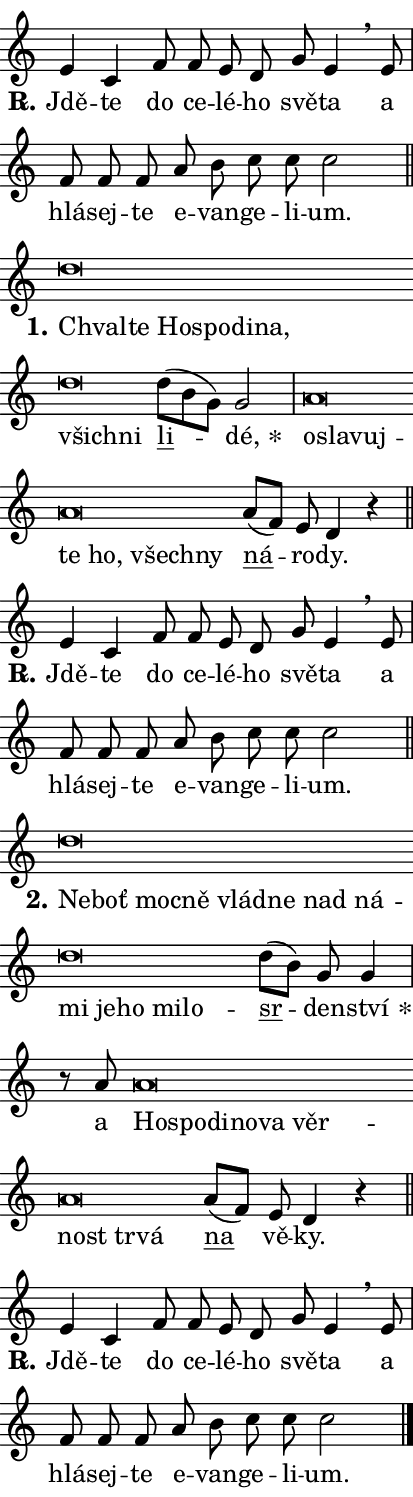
\version "2.22.1"
\header { tagline = "" }
\paper {
  indent = 0\cm
  top-margin = 0\cm
  right-margin = 0\cm
  bottom-margin = 0\cm
  left-margin = 0\cm
  paper-width = 7\cm
  page-breaking = #ly:one-page-breaking
  system-system-spacing.basic-distance = #11
  score-system-spacing.basic-distance = #11
  ragged-last = ##f
}


%% Author: Thomas Morley
%% https://lists.gnu.org/archive/html/lilypond-user/2020-05/msg00002.html
#(define (line-position grob)
"Returns position of @var[grob} in current system:
   @code{'start}, if at first time-step
   @code{'end}, if at last time-step
   @code{'middle} otherwise
"
  (let* ((col (ly:item-get-column grob))
         (ln (ly:grob-object col 'left-neighbor))
         (rn (ly:grob-object col 'right-neighbor))
         (col-to-check-left (if (ly:grob? ln) ln col))
         (col-to-check-right (if (ly:grob? rn) rn col))
         (break-dir-left
           (and
             (ly:grob-property col-to-check-left 'non-musical #f)
             (ly:item-break-dir col-to-check-left)))
         (break-dir-right
           (and
             (ly:grob-property col-to-check-right 'non-musical #f)
             (ly:item-break-dir col-to-check-right))))
        (cond ((eqv? 1 break-dir-left) 'start)
              ((eqv? -1 break-dir-right) 'end)
              (else 'middle))))

#(define (tranparent-at-line-position vctor)
  (lambda (grob)
  "Relying on @code{line-position} select the relevant enry from @var{vctor}.
Used to determine transparency,"
    (case (line-position grob)
      ((end) (not (vector-ref vctor 0)))
      ((middle) (not (vector-ref vctor 1)))
      ((start) (not (vector-ref vctor 2))))))

noteHeadBreakVisibility =
#(define-music-function (break-visibility)(vector?)
"Makes @code{NoteHead}s transparent relying on @var{break-visibility}"
#{
  \override NoteHead.transparent =
    #(tranparent-at-line-position break-visibility)
#})

#(define delete-ledgers-for-transparent-note-heads
  (lambda (grob)
    "Reads whether a @code{NoteHead} is transparent.
If so this @code{NoteHead} is removed from @code{'note-heads} from
@var{grob}, which is supposed to be @code{LedgerLineSpanner}.
As a result ledgers are not printed for this @code{NoteHead}"
    (let* ((nhds-array (ly:grob-object grob 'note-heads))
           (nhds-list
             (if (ly:grob-array? nhds-array)
                 (ly:grob-array->list nhds-array)
                 '()))
           ;; Relies on the transparent-property being done before
           ;; Staff.LedgerLineSpanner.after-line-breaking is executed.
           ;; This is fragile ...
           (to-keep
             (remove
               (lambda (nhd)
                 (ly:grob-property nhd 'transparent #f))
               nhds-list)))
      ;; TODO find a better method to iterate over grob-arrays, similiar
      ;; to filter/remove etc for lists
      ;; For now rebuilt from scratch
      (set! (ly:grob-object grob 'note-heads)  '())
      (for-each
        (lambda (nhd)
          (ly:pointer-group-interface::add-grob grob 'note-heads nhd))
        to-keep))))

hideNotes = {
  \noteHeadBreakVisibility #begin-of-line-visible
}
unHideNotes = {
  \noteHeadBreakVisibility #all-visible
}

% work-around for resetting accidentals
% https://lilypond.org/doc/v2.23/Documentation/notation/displaying-rhythms#unmetered-music
cadenzaMeasure = {
  \cadenzaOff
  \partial 1024 s1024
  \cadenzaOn
}

#(define-markup-command (accent layout props text) (markup?)
  "Underline accented syllable"
  (interpret-markup layout props
    #{\markup \override #'(offset . 4.3) \underline { #text }#}))

responsum = \markup \concat {
  "R" \hspace #-1.05 \path #0.1 #'((moveto 0 0.07) (lineto 0.9 0.8)) \hspace #0.05 "."
}

\layout {
    \context {
        \Staff
        \remove "Time_signature_engraver"
        \override LedgerLineSpanner.after-line-breaking = #delete-ledgers-for-transparent-note-heads
    }
    \context {
        \Voice {
            \override NoteHead.output-attributes = #'((class . "notehead"))
            \override Hairpin.height = #0.55
        }
    }
    \context {
        \Lyrics {
            \override StanzaNumber.output-attributes = #'((class . "stanzanumber"))
            \override LyricSpace.minimum-distance = #0.9
            \override LyricText.font-name = #"TeX Gyre Schola"
            \override LyricText.font-size = 1
            \override StanzaNumber.font-name = #"TeX Gyre Schola Bold"
            \override StanzaNumber.font-size = 1
        }
    }
}

% magnetic-lyrics.ily
%
%   written by
%     Jean Abou Samra <jean@abou-samra.fr>
%     Werner Lemberg <wl@gnu.org>
%
%   adapted by
%     Jiri Hon <jiri.hon@gmail.com>
%
% Version 2022-Apr-15

% https://www.mail-archive.com/lilypond-user@gnu.org/msg149350.html

#(define (Left_hyphen_pointer_engraver context)
   "Collect syllable-hyphen-syllable occurrences in lyrics and store
them in properties.  This engraver only looks to the left.  For
example, if the lyrics input is @code{foo -- bar}, it does the
following.

@itemize @bullet
@item
Set the @code{text} property of the @code{LyricHyphen} grob between
@q{foo} and @q{bar} to @code{foo}.

@item
Set the @code{left-hyphen} property of the @code{LyricText} grob with
text @q{foo} to the @code{LyricHyphen} grob between @q{foo} and
@q{bar}.
@end itemize

Use this auxiliary engraver in combination with the
@code{lyric-@/text::@/apply-@/magnetic-@/offset!} hook."
   (let ((hyphen #f)
         (text #f))
     (make-engraver
      (acknowledgers
       ((lyric-syllable-interface engraver grob source-engraver)
        (set! text grob)))
      (end-acknowledgers
       ((lyric-hyphen-interface engraver grob source-engraver)
        ;(when (not (grob::has-interface grob 'lyric-space-interface))
          (set! hyphen grob)));)
      ((stop-translation-timestep engraver)
       (when (and text hyphen)
         (ly:grob-set-object! text 'left-hyphen hyphen))
       (set! text #f)
       (set! hyphen #f)))))

#(define (lyric-text::apply-magnetic-offset! grob)
   "If the space between two syllables is less than the value in
property @code{LyricText@/.details@/.squash-threshold}, move the right
syllable to the left so that it gets concatenated with the left
syllable.

Use this function as a hook for
@code{LyricText@/.after-@/line-@/breaking} if the
@code{Left_@/hyphen_@/pointer_@/engraver} is active."
   (let ((hyphen (ly:grob-object grob 'left-hyphen #f)))
     (when hyphen
       (let ((left-text (ly:spanner-bound hyphen LEFT)))
         (when (grob::has-interface left-text 'lyric-syllable-interface)
           (let* ((common (ly:grob-common-refpoint grob left-text X))
                  (this-x-ext (ly:grob-extent grob common X))
                  (left-x-ext
                   (begin
                     ;; Trigger magnetism for left-text.
                     (ly:grob-property left-text 'after-line-breaking)
                     (ly:grob-extent left-text common X)))
                  ;; `delta` is the gap width between two syllables.
                  (delta (- (interval-start this-x-ext)
                            (interval-end left-x-ext)))
                  (details (ly:grob-property grob 'details))
                  (threshold (assoc-get 'squash-threshold details 0.2)))
             (when (< delta threshold)
               (let* (;; We have to manipulate the input text so that
                      ;; ligatures crossing syllable boundaries are not
                      ;; disabled.  For languages based on the Latin
                      ;; script this is essentially a beautification.
                      ;; However, for non-Western scripts it can be a
                      ;; necessity.
                      (lt (ly:grob-property left-text 'text))
                      (rt (ly:grob-property grob 'text))
                      (is-space (grob::has-interface hyphen 'lyric-space-interface))
                      (space (if is-space " " ""))
                      (space-markup (grob-interpret-markup grob " "))
                      (space-size (interval-length (ly:stencil-extent space-markup X)))
                      (extra-delta (if is-space space-size 0))
                      ;; Append new syllable.
                      (ltrt-space (if (and (string? lt) (string? rt))
                                (string-append lt space rt)
                                (make-concat-markup (list lt space rt))))
                      ;; Right-align `ltrt` to the right side.
                      (ltrt-space-markup (grob-interpret-markup
                               grob
                               (make-translate-markup
                                (cons (interval-length this-x-ext) 0)
                                (make-right-align-markup ltrt-space)))))
                 (begin
                   ;; Don't print `left-text`.
                   (ly:grob-set-property! left-text 'stencil #f)
                   ;; Set text and stencil (which holds all collected
                   ;; syllables so far) and shift it to the left.
                   (ly:grob-set-property! grob 'text ltrt-space)
                   (ly:grob-set-property! grob 'stencil ltrt-space-markup)
                   (ly:grob-translate-axis! grob (- (- delta extra-delta)) X))))))))))


#(define (lyric-hyphen::displace-bounds-first grob)
   ;; Make very sure this callback isn't triggered too early.
   (let ((left (ly:spanner-bound grob LEFT))
         (right (ly:spanner-bound grob RIGHT)))
     (ly:grob-property left 'after-line-breaking)
     (ly:grob-property right 'after-line-breaking)
     (ly:lyric-hyphen::print grob)))

squashThreshold = #0.4

\layout {
  \context {
    \Lyrics
    \consists #Left_hyphen_pointer_engraver
    \override LyricText.after-line-breaking =
      #lyric-text::apply-magnetic-offset!
    \override LyricHyphen.stencil = #lyric-hyphen::displace-bounds-first
    \override LyricText.details.squash-threshold = \squashThreshold
    \override LyricHyphen.minimum-distance = 0
    \override LyricHyphen.minimum-length = \squashThreshold
  }
}

squash = \override LyricText.details.squash-threshold = 9999
unSquash = \override LyricText.details.squash-threshold = \squashThreshold

left = \override LyricText.self-alignment-X = #LEFT
unLeft = \revert LyricText.self-alignment-X

starOffset = #(lambda (grob) 
                (let ((x_offset (ly:self-alignment-interface::aligned-on-x-parent grob)))
                  (if (= x_offset 0) 0 (+ x_offset 1.2))))

star = #(define-music-function (syllable)(string?)
"Append star separator at the end of a syllable"
#{
  \once \override LyricText.X-offset = #starOffset
  \lyricmode { \markup {
    #syllable
    \override #'((font-name . "TeX Gyre Schola Bold")) \hspace #0.2 \lower #0.65 \larger "*"
  } }
#})

starAccent = #(define-music-function (syllable)(string?)
"Append star separator at the end of a syllable and make accent"
#{
  \once \override LyricText.X-offset = #starOffset
  \lyricmode { \markup {
    \accent #syllable
    \override #'((font-name . "TeX Gyre Schola Bold")) \hspace #0.2 \lower #0.65 \larger "*"
  } }
#})

breath = #(define-music-function (syllable)(string?)
"Append breathing indicator at the end of a syllable"
#{
  \lyricmode { \markup { #syllable "+" } }
#})

optionalBreath = #(define-music-function (syllable)(string?)
"Append optional breathing indicator at the end of a syllable"
#{
  \lyricmode { \markup { #syllable "(+)" } }
#})


\score {
    <<
        \new Voice = "melody" { \cadenzaOn \key c \major \relative { e'4 c f8 f e d \bar "" g e4 \breathe e8 \cadenzaMeasure \bar "|" f f f \bar "" a b c c c2 \cadenzaMeasure \bar "||" \break }
\relative { d''\breve*1/16 \hideNotes \breve*1/16 \bar "" \breve*1/16 \bar "" \breve*1/16 \bar "" \breve*1/16 \bar "" \breve*1/16 \bar "" \breve*1/16 \breve*1/16 \bar "" \unHideNotes \bar "" d8[( b g)] g2 \cadenzaMeasure \bar "|" a\breve*1/16 \hideNotes \breve*1/16 \bar "" \breve*1/16 \bar "" \breve*1/16 \bar "" \breve*1/16 \bar "" \breve*1/16 \breve*1/16 \bar "" \unHideNotes \bar "" a8[( f)] e d4 r \cadenzaMeasure \bar "||" \break }
\relative { e'4 c f8 f e d \bar "" g e4 \breathe e8 \cadenzaMeasure \bar "|" f f f \bar "" a b c c c2 \cadenzaMeasure \bar "||" \break }
\relative { d''\breve*1/16 \hideNotes \breve*1/16 \bar "" \breve*1/16 \bar "" \breve*1/16 \bar "" \breve*1/16 \bar "" \breve*1/16 \bar "" \breve*1/16 \bar "" \breve*1/16 \bar "" \breve*1/16 \bar "" \breve*1/16 \bar "" \breve*1/16 \bar "" \breve*1/16 \breve*1/16 \bar "" \unHideNotes \bar "" d8[( b)] g g4 \cadenzaMeasure \bar "|" r8 a8 a\breve*1/16 \hideNotes \breve*1/16 \bar "" \breve*1/16 \bar "" \breve*1/16 \bar "" \breve*1/16 \bar "" \breve*1/16 \bar "" \breve*1/16 \bar "" \breve*1/16 \breve*1/16 \bar "" \unHideNotes \bar "" a8[( f)] e d4 r \cadenzaMeasure \bar "||" \break }
\relative { e'4 c f8 f e d \bar "" g e4 \breathe e8 \cadenzaMeasure \bar "|" f f f \bar "" a b c c c2 \cadenzaMeasure \bar "||" \break } \bar "|." }
        \new Lyrics \lyricsto "melody" { \lyricmode { \set stanza = \responsum
Jdě -- te do ce -- lé -- ho svě -- ta a hlá -- sej -- te e -- van -- ge -- li -- um.
\set stanza = "1."
\left Chval -- \squash te Ho -- spo -- di -- na, všich -- ni \unLeft \unSquash \markup \accent li -- \star dé, \left o -- \squash sla -- vuj -- te ho, všech -- ny \unLeft \unSquash \markup \accent ná -- ro -- dy.
\set stanza = \responsum
Jdě -- te do ce -- lé -- ho svě -- ta a hlá -- sej -- te e -- van -- ge -- li -- um.
\set stanza = "2."
\left Ne -- \squash boť moc -- ně vlád -- ne nad ná -- mi je -- ho mi -- lo -- \unLeft \unSquash \markup \accent sr -- den -- \star ství a \left Ho -- \squash spo -- di -- no -- va věr -- nost tr -- vá \unLeft \unSquash \markup \accent na vě -- ky.
\set stanza = \responsum
Jdě -- te do ce -- lé -- ho svě -- ta a hlá -- sej -- te e -- van -- ge -- li -- um. } }
    >>
    \layout {}
}
